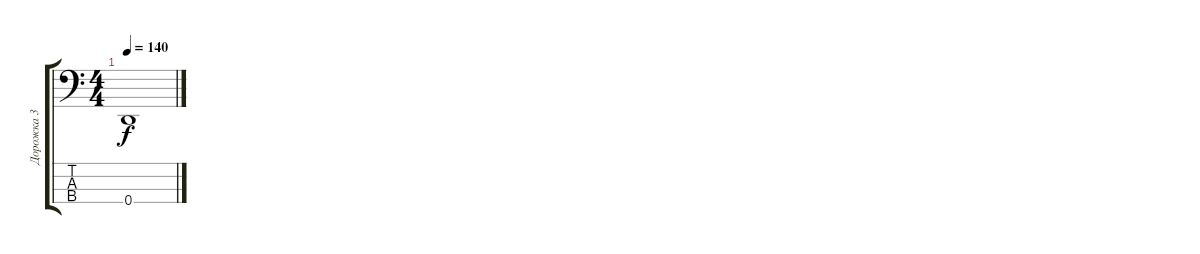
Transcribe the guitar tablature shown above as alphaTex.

\track ("Дорожка 3" "Дорожка 3") {instrument electricbassfinger}
\staff {score tabs}
\tuning (G2 D2 A1 D1) {hide}
\ts (4 4)
\tempo 140
\clef f4
\ks c
0.4.1{dy f}
